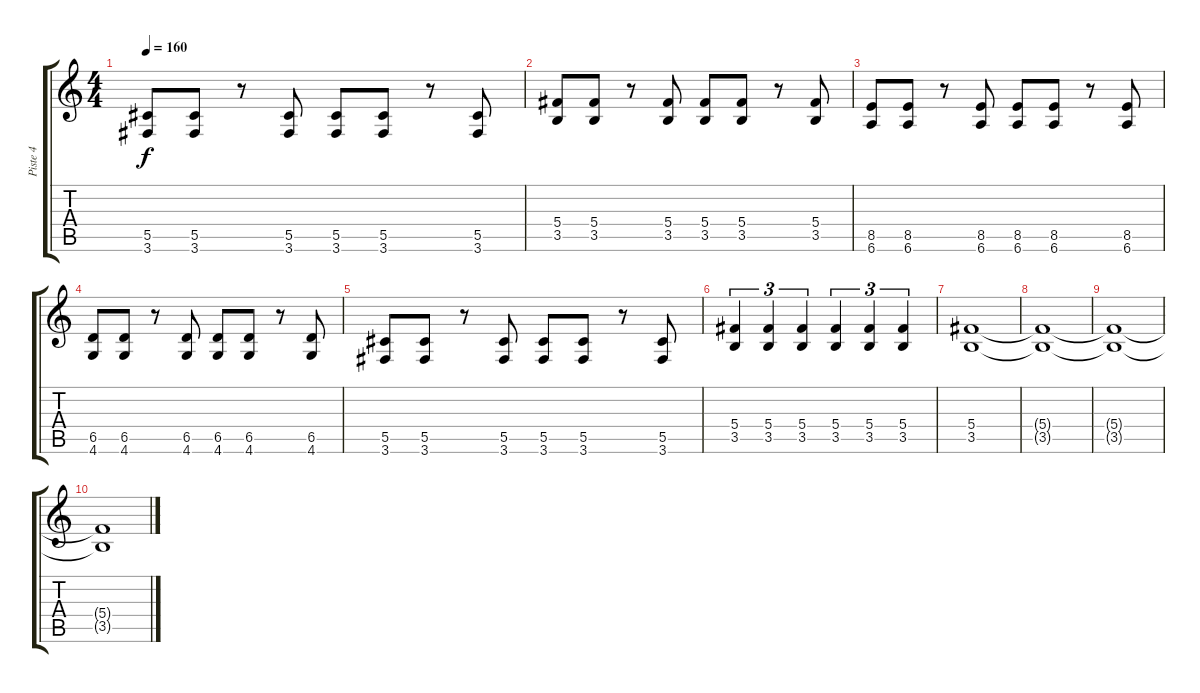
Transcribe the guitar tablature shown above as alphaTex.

\track ("Piste 4" "Piste 4") {instrument distortionguitar}
\staff {score tabs}
\tuning (Eb4 Bb3 Gb3 Db3 Ab2 Eb2) {hide}
\ts (4 4)
\tempo 160
\clef g2
\ks c
(5.5 3.6).8{dy f} (5.5 3.6).8 r.8 (5.5 3.6).8 (5.5 3.6).8 (5.5 3.6).8 r.8 (5.5 3.6).8 |
(5.4 3.5).8 (5.4 3.5).8 r.8 (5.4 3.5).8 (5.4 3.5).8 (5.4 3.5).8 r.8 (5.4 3.5).8 |
(8.5 6.6).8 (8.5 6.6).8 r.8 (8.5 6.6).8 (8.5 6.6).8 (8.5 6.6).8 r.8 (8.5 6.6).8 |
(6.5 4.6).8 (6.5 4.6).8 r.8 (6.5 4.6).8 (6.5 4.6).8 (6.5 4.6).8 r.8 (6.5 4.6).8 |
(5.5 3.6).8 (5.5 3.6).8 r.8 (5.5 3.6).8 (5.5 3.6).8 (5.5 3.6).8 r.8 (5.5 3.6).8 |
(5.4 3.5).4{tu (3 2)} (5.4 3.5).4{tu (3 2)} (5.4 3.5).4{tu (3 2)} (5.4 3.5).4{tu (3 2)} (5.4 3.5).4{tu (3 2)} (5.4 3.5).4{tu (3 2)} |
(5.4 3.5).1 |
(5.4{t} 3.5{t}).1 |
(5.4{t} 3.5{t}).1 |
(5.4{t} 3.5{t}).1
